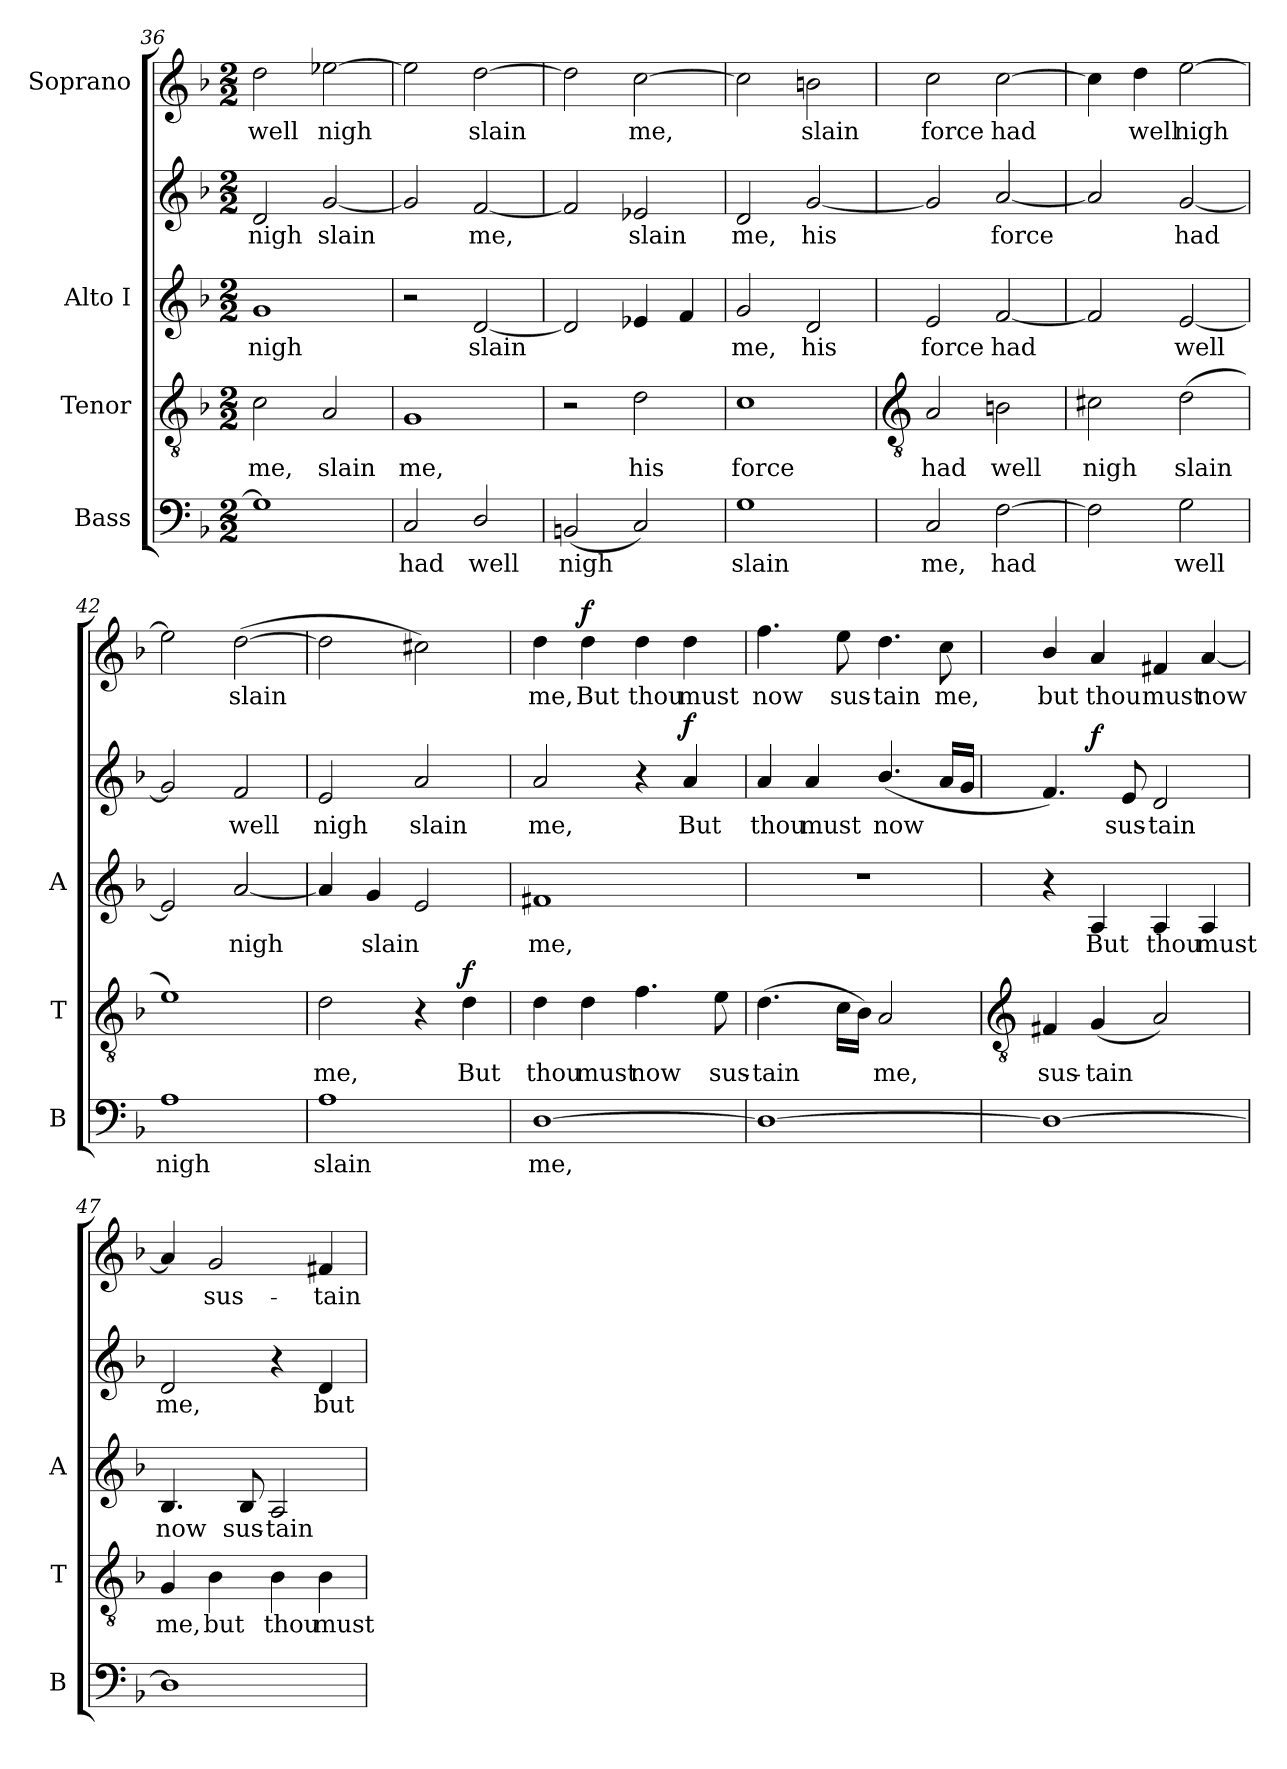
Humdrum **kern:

**kern	**text	**kern	**text	**dynam	**kern	**text	**kern	**text	**dynam	**kern	**text	**dynam
*part4	*part4	*part3	*part3	*part3	*part2	*part2	*part2	*part2	*part2	*part1	*part1	*part1
*staff5	*staff5	*staff4	*staff4	*staff4	*staff3	*staff3	*staff2	*staff2	*staff2/3	*staff1	*staff1	*staff1
*I"Bass	*	*I"Tenor	*	*	*I"Alto I	*	*	*	*	*I"Soprano	*	*
*I'B	*	*I'T	*	*	*I'A	*	*	*	*	*	*	*
*clefF4	*	*clefGv2	*	*	*clefG2	*	*clefG2	*	*	*clefG2	*	*
*k[b-]	*	*k[b-]	*	*	*k[b-]	*	*k[b-]	*	*	*k[b-]	*	*
*F:	*	*F:	*	*	*F:	*	*F:	*	*	*F:	*	*
*M2/2	*	*M2/2	*	*	*M2/2	*	*M2/2	*	*	*M2/2	*	*
=36	=36	=36	=36	=36	=36	=36	=36	=36	=36	=36	=36	=36
!	!	!	!LO:LY:b	!	!	!LO:LY:b	!	!LO:LY:b	!	!	!LO:LY:b	!
1G]	.	2c	me,	.	1g	nigh	2d	nigh	.	2dd	well	.
!	!	!	!LO:LY:b	!	!	!	!	!LO:LY:b	!	!	!LO:LY:b	!
.	.	2A	slain	.	.	.	[2g	slain	.	[2ee-X	nigh	.
=37	=37	=37	=37	=37	=37	=37	=37	=37	=37	=37	=37	=37
!	!LO:LY:b	!	!LO:LY:b	!	!	!	!	!	!	!	!	!
2C	had	1G	me,	.	2r	.	2g]	.	.	2ee-]	.	.
!	!LO:LY:b	!	!	!	!	!LO:LY:b	!	!LO:LY:b	!	!	!LO:LY:b	!
2D/	well	.	.	.	[2d	slain	[2f	me,	.	[2dd	slain	.
=38	=38	=38	=38	=38	=38	=38	=38	=38	=38	=38	=38	=38
!	!LO:LY:b	!	!	!	!	!	!	!	!	!	!	!
(<2BBn	nigh	2r	.	.	2d]	.	2f]	.	.	2dd]	.	.
!	!	!	!LO:LY:b	!	!	!	!	!LO:LY:b	!	!	!LO:LY:b	!
2C)	.	2d	his	.	4e-X	.	2e-X	slain	.	[2cc	me,	.
.	.	.	.	.	4f	.	.	.	.	.	.	.
=39	=39	=39	=39	=39	=39	=39	=39	=39	=39	=39	=39	=39
!	!LO:LY:b	!	!LO:LY:b	!	!	!LO:LY:b	!	!LO:LY:b	!	!	!	!
1G	slain	1c	force	.	2g	me,	2d	me,	.	2cc]	.	.
!	!	!	!	!	!	!LO:LY:b	!	!LO:LY:b	!	!	!LO:LY:b	!
.	.	.	.	.	2d	his	[2g	his	.	2bn	slain	.
!!LO:LB:g=z
=40	=40	=40	=40	=40	=40	=40	=40	=40	=40	=40	=40	=40
*	*	*clefGv2	*	*	*	*	*	*	*	*	*	*
!	!LO:LY:b	!	!LO:LY:b	!	!	!LO:LY:b	!	!	!	!	!LO:LY:b	!
2C	me,	2A	had	.	2e	force	2g]	.	.	2cc	force	.
!	!LO:LY:b	!	!LO:LY:b	!	!	!LO:LY:b	!	!LO:LY:b	!	!	!LO:LY:b	!
[2F	had	2Bn	well	.	[2f	had	[2a	force	.	[2cc	had	.
!!LO:LB:g=z
=41	=41	=41	=41	=41	=41	=41	=41	=41	=41	=41	=41	=41
!	!	!	!LO:LY:b	!	!	!	!	!	!	!	!	!
2F]	.	2c#X	nigh	.	2f]	.	2a]	.	.	4cc]	.	.
!	!	!	!	!	!	!	!	!	!	!	!LO:LY:b	!
.	.	.	.	.	.	.	.	.	.	4dd	well	.
!	!LO:LY:b	!	!LO:LY:b	!	!	!LO:LY:b	!	!LO:LY:b	!	!	!LO:LY:b	!
2G	well	(>2d	slain	.	[2e	well	[2g	had	.	[2ee	nigh	.
=42	=42	=42	=42	=42	=42	=42	=42	=42	=42	=42	=42	=42
!	!LO:LY:b	!	!	!	!	!	!	!	!	!	!	!
1A	nigh	1e)	.	.	2e]	.	2g]	.	.	2ee]	.	.
!	!	!	!	!	!	!LO:LY:b	!	!LO:LY:b	!	!	!LO:LY:b	!
.	.	.	.	.	[2a	nigh	2f	well	.	(>[2dd	slain	.
=43	=43	=43	=43	=43	=43	=43	=43	=43	=43	=43	=43	=43
!	!LO:LY:b	!	!LO:LY:b	!	!	!	!	!LO:LY:b	!	!	!	!
1A	slain	2d	me,	.	4a]	.	2e	nigh	.	2dd]	.	.
!	!	!	!	!	!	!LO:LY:b	!	!	!	!	!	!
.	.	.	.	.	4g	slain	.	.	.	.	.	.
!	!	!	!	!	!	!	!	!LO:LY:b	!	!	!	!
.	.	4r	.	.	2e	.	2a	slain	.	2cc#X)	.	.
!	!	!	!LO:LY:b	!LO:DY:b	!	!	!	!	!	!	!	!
.	.	4d	But	f	.	.	.	.	.	.	.	.
=44	=44	=44	=44	=44	=44	=44	=44	=44	=44	=44	=44	=44
!	!LO:LY:b	!	!LO:LY:b	!	!	!LO:LY:b	!	!LO:LY:b	!	!	!LO:LY:b	!
[1D	me,	4d	thou	.	1f#X	me,	2a	me,	.	4dd	me,	.
!	!	!	!LO:LY:b	!	!	!	!	!	!	!	!LO:LY:b	!LO:DY:b
.	.	4d	must	.	.	.	.	.	.	4dd	But	f
!	!	!	!LO:LY:b	!	!	!	!	!	!	!	!LO:LY:b	!
.	.	4.f	now	.	.	.	4r	.	.	4dd	thou	.
!	!	!	!	!	!	!	!	!LO:LY:b	!LO:DY:b	!	!LO:LY:b	!
.	.	.	.	.	.	.	4a	But	f	4dd	must	.
!	!	!	!LO:LY:b	!	!	!	!	!	!	!	!	!
.	.	8e	sus-	.	.	.	.	.	.	.	.	.
=45	=45	=45	=45	=45	=45	=45	=45	=45	=45	=45	=45	=45
!	!	!	!LO:LY:b	!	!	!	!	!LO:LY:b	!	!	!LO:LY:b	!
1D_	.	(>4.d	-tain	.	1r	.	4a	thou	.	4.ff	now	.
!	!	!	!	!	!	!	!	!LO:LY:b	!	!	!	!
.	.	.	.	.	.	.	4a	must	.	.	.	.
!	!	!	!	!	!	!	!	!	!	!	!LO:LY:b	!
.	.	16cLL	.	.	.	.	.	.	.	8ee	sus-	.
.	.	16B-JJ)	.	.	.	.	.	.	.	.	.	.
!	!	!	!LO:LY:b	!	!	!	!	!LO:LY:b	!	!	!LO:LY:b	!
.	.	2A	me,	.	.	.	(<4.b-/	now	.	4.dd	-tain	.
!	!	!	!	!	!	!	!	!	!	!	!LO:LY:b	!
.	.	.	.	.	.	.	16aLL	.	.	8cc	me,	.
.	.	.	.	.	.	.	16gJJ	.	.	.	.	.
!!LO:LB:g=z
=46	=46	=46	=46	=46	=46	=46	=46	=46	=46	=46	=46	=46
*	*	*clefGv2	*	*	*	*	*	*	*	*	*	*
!	!	!	!LO:LY:b	!	!	!	!	!	!	!	!LO:LY:b	!
1D_	.	4F#X	sus-	.	4r	.	4.f)	.	.	4b-/	but	.
!	!	!	!LO:LY:b	!	!	!LO:LY:b	!	!	!LO:DY:b=2	!	!LO:LY:b	!
.	.	(<4G	-tain	.	4A	But	.	.	f	4a	thou	.
!	!	!	!	!	!	!	!	!LO:LY:b	!	!	!	!
.	.	.	.	.	.	.	8e	sus-	.	.	.	.
!	!	!	!	!	!	!LO:LY:b	!	!LO:LY:b	!	!	!LO:LY:b	!
.	.	2A)	.	.	4A	thou	2d	-tain	.	4f#X	must	.
!	!	!	!	!	!	!LO:LY:b	!	!	!	!	!LO:LY:b	!
.	.	.	.	.	4A	must	.	.	.	[4a	now	.
!!LO:LB:g=z
=47	=47	=47	=47	=47	=47	=47	=47	=47	=47	=47	=47	=47
!	!	!	!LO:LY:b	!	!	!LO:LY:b	!	!LO:LY:b	!	!	!	!
1D]	.	4G	me,	.	4.B-	now	2d	me,	.	4a]	.	.
!	!	!	!LO:LY:b	!	!	!	!	!	!	!	!LO:LY:b	!
.	.	4B-	but	.	.	.	.	.	.	2g	sus-	.
!	!	!	!	!	!	!LO:LY:b	!	!	!	!	!	!
.	.	.	.	.	8B-	sus-	.	.	.	.	.	.
!	!	!	!LO:LY:b	!	!	!LO:LY:b	!	!	!	!	!	!
.	.	4B-	thou	.	2A	-tain	4r	.	.	.	.	.
!	!	!	!LO:LY:b	!	!	!	!	!LO:LY:b	!	!	!LO:LY:b	!
.	.	4B-	must	.	.	.	4d	but	.	4f#X	-tain	.
=	=	=	=	=	=	=	=	=	=	=	=	=
*-	*-	*-	*-	*-	*-	*-	*-	*-	*-	*-	*-	*-
